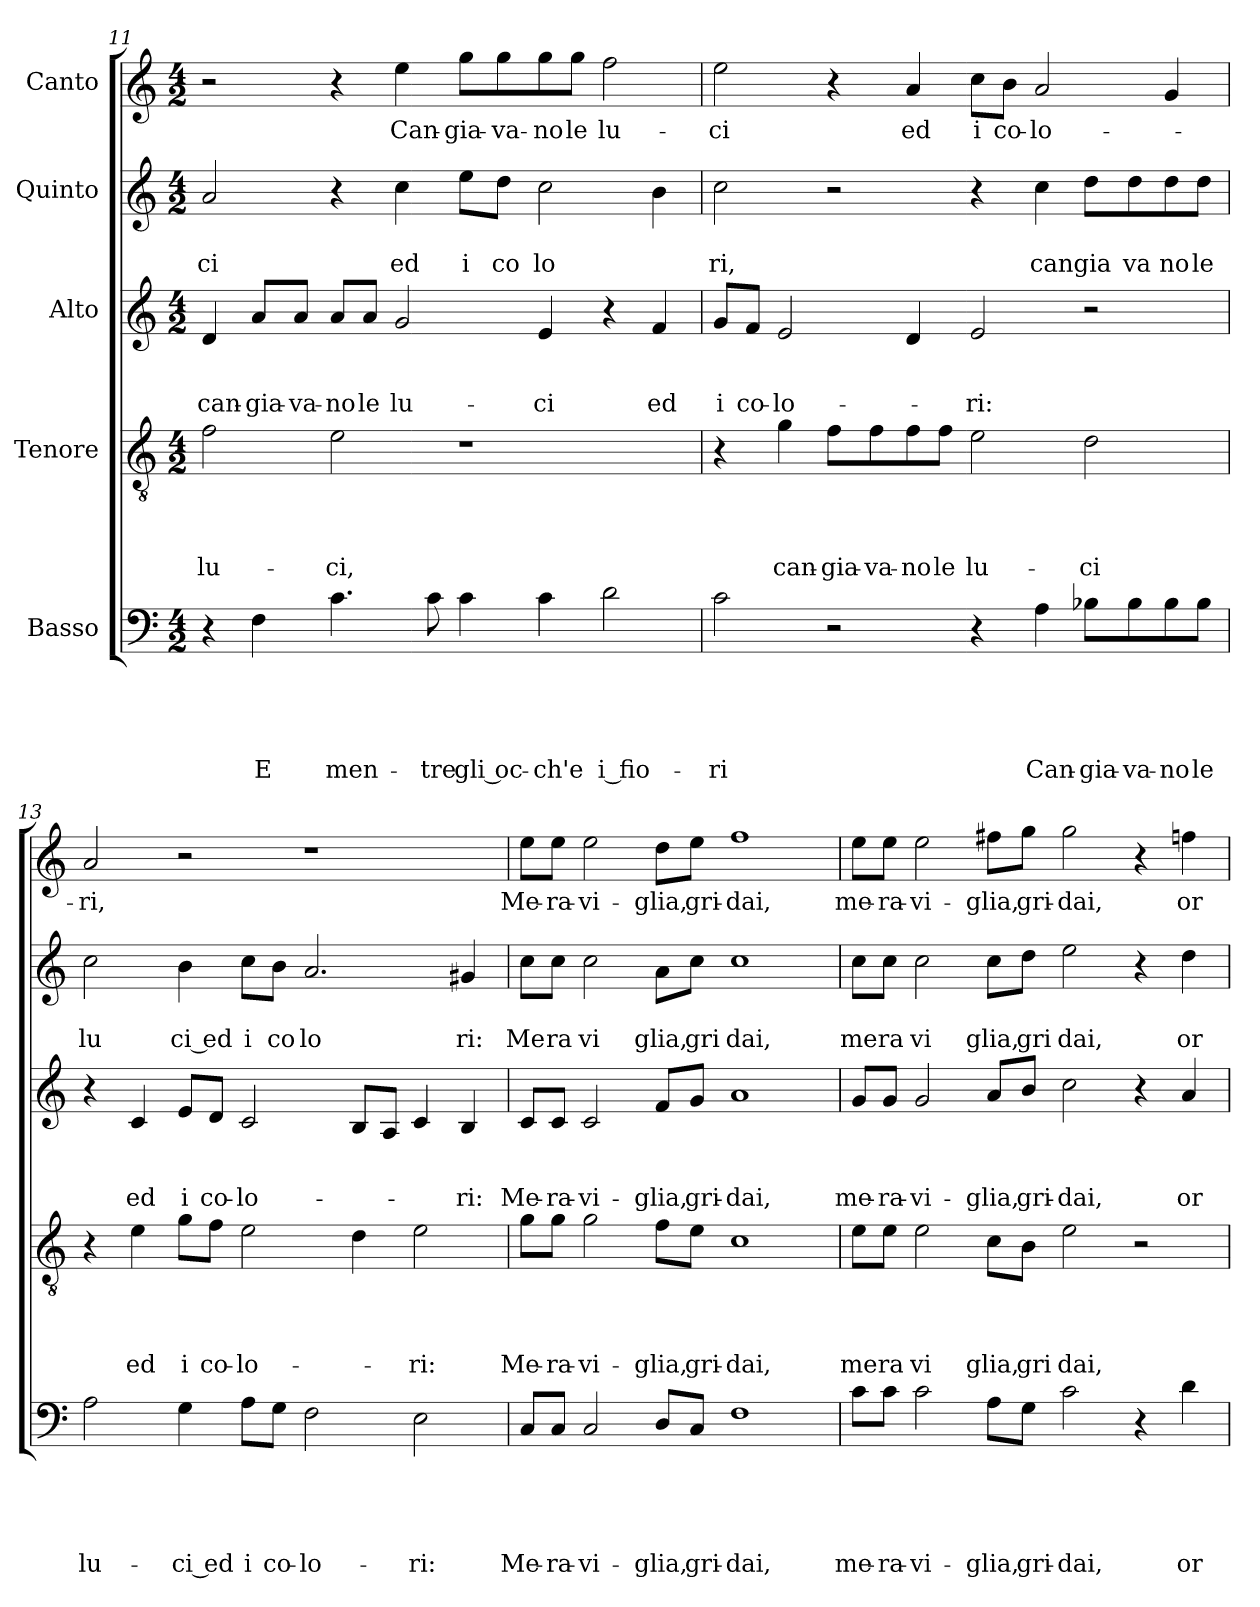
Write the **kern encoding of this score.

**kern	**text	**text	**text	**text	**text	**kern	**text	**text	**text	**text	**kern	**text	**text	**text	**kern	**text	**text	**kern	**text
*part5	*part5	*part5	*part5	*part5	*part5	*part4	*part4	*part4	*part4	*part4	*part3	*part3	*part3	*part3	*part2	*part2	*part2	*part1	*part1
*staff5	*staff5	*staff5	*staff5	*staff5	*staff5	*staff4	*staff4	*staff4	*staff4	*staff4	*staff3	*staff3	*staff3	*staff3	*staff2	*staff2	*staff2	*staff1	*staff1
*I"Basso	*	*	*	*	*	*I"Tenore	*	*	*	*	*I"Alto	*	*	*	*I"Quinto	*	*	*I"Canto	*
!!LO:PB:g=z
*clefF4	*	*	*	*	*	*clefGv2	*	*	*	*	*clefG2	*	*	*	*clefG2	*	*	*clefG2	*
*k[]	*	*	*	*	*	*k[]	*	*	*	*	*k[]	*	*	*	*k[]	*	*	*k[]	*
*C:	*	*	*	*	*	*C:	*	*	*	*	*C:	*	*	*	*C:	*	*	*C:	*
*M4/2	*	*	*	*	*	*M4/2	*	*	*	*	*M4/2	*	*	*	*M4/2	*	*	*M4/2	*
=11	=11	=11	=11	=11	=11	=11	=11	=11	=11	=11	=11	=11	=11	=11	=11	=11	=11	=11	=11
!	!	!	!	!	!	!	!	!	!	!LO:LY:b	!	!	!	!LO:LY:b	!	!	!LO:LY:b	!	!
4r	.	.	.	.	.	2f\	.	.	.	lu-	4d/	.	.	can-	2a/	.	-ci	2r	.
!	!	!	!	!	!LO:LY:b	!	!	!	!	!	!	!	!	!LO:LY:b	!	!	!	!	!
4F\	.	.	.	.	E	.	.	.	.	.	8a/L	.	.	-gia-	.	.	.	.	.
!	!	!	!	!	!	!	!	!	!	!	!	!	!	!LO:LY:b	!	!	!	!	!
.	.	.	.	.	.	.	.	.	.	.	8a/J	.	.	-va-	.	.	.	.	.
!	!	!	!	!	!LO:LY:b	!	!	!	!	!LO:LY:b	!	!	!	!LO:LY:b	!	!	!	!	!
4.c\	.	.	.	.	men-	2e\	.	.	.	-ci,	8a/L	.	.	-no	4r	.	.	4r	.
!	!	!	!	!	!	!	!	!	!	!	!	!	!	!LO:LY:b	!	!	!	!	!
.	.	.	.	.	.	.	.	.	.	.	8a/J	.	.	le	.	.	.	.	.
!	!	!	!	!	!	!	!	!	!	!	!	!	!	!LO:LY:b	!	!	!LO:LY:b	!	!LO:LY:b
.	.	.	.	.	.	.	.	.	.	.	2g/	.	.	lu-	4cc\	.	ed	4ee\	Can-
!	!	!	!	!	!LO:LY:b	!	!	!	!	!	!	!	!	!	!	!	!	!	!
8c\	.	.	.	.	-tre	.	.	.	.	.	.	.	.	.	.	.	.	.	.
!	!	!	!	!	!LO:LY:b:rj	!	!	!	!	!	!	!	!	!	!	!	!LO:LY:b	!	!LO:LY:b
4c\	.	.	.	.	gli oc-	1r	.	.	.	.	.	.	.	.	8ee\L	.	i	8gg\L	-gia-
!	!	!	!	!	!	!	!	!	!	!	!	!	!	!	!	!	!LO:LY:b	!	!LO:LY:b
.	.	.	.	.	.	.	.	.	.	.	.	.	.	.	8dd\J	.	co	8gg\	-va-
!	!	!	!	!	!LO:LY:b	!	!	!	!	!	!	!	!	!LO:LY:b	!	!	!LO:LY:b	!	!LO:LY:b
4c\	.	.	.	.	-ch'e	.	.	.	.	.	4e/	.	.	-ci	2cc\	.	lo	8gg\	-no
!	!	!	!	!	!	!	!	!	!	!	!	!	!	!	!	!	!	!	!LO:LY:b
.	.	.	.	.	.	.	.	.	.	.	.	.	.	.	.	.	.	8gg\J	le
!	!	!	!	!	!LO:LY:b:rj	!	!	!	!	!	!	!	!	!	!	!	!	!	!LO:LY:b
2d\	.	.	.	.	i fio-	.	.	.	.	.	4r	.	.	.	.	.	.	2ff\	lu-
!	!	!	!	!	!	!	!	!	!	!	!	!	!	!LO:LY:b	!	!	!	!	!
.	.	.	.	.	.	.	.	.	.	.	4f/	.	.	ed	4b\	.	.	.	.
=12	=12	=12	=12	=12	=12	=12	=12	=12	=12	=12	=12	=12	=12	=12	=12	=12	=12	=12	=12
!	!	!	!	!	!LO:LY:b	!	!	!	!	!	!	!	!	!LO:LY:b	!	!	!LO:LY:b	!	!LO:LY:b
2c\	.	.	.	.	-ri	4r	.	.	.	.	8g/L	.	.	i	2cc\	.	ri,	2ee\	-ci
!	!	!	!	!	!	!	!	!	!	!	!	!	!	!LO:LY:b	!	!	!	!	!
.	.	.	.	.	.	.	.	.	.	.	8f/J	.	.	co-	.	.	.	.	.
!	!	!	!	!	!	!	!	!	!	!LO:LY:b	!	!	!	!LO:LY:b	!	!	!	!	!
.	.	.	.	.	.	4g\	.	.	.	can-	2e/	.	.	-lo-	.	.	.	.	.
!	!	!	!	!	!	!	!	!	!	!LO:LY:b	!	!	!	!	!	!	!	!	!
2r	.	.	.	.	.	8f\L	.	.	.	-gia-	.	.	.	.	2r	.	.	4r	.
!	!	!	!	!	!	!	!	!	!	!LO:LY:b	!	!	!	!	!	!	!	!	!
.	.	.	.	.	.	8f\	.	.	.	-va-	.	.	.	.	.	.	.	.	.
!	!	!	!	!	!	!	!	!	!	!LO:LY:b	!	!	!	!	!	!	!	!	!LO:LY:b
.	.	.	.	.	.	8f\	.	.	.	-no	4d/	.	.	.	.	.	.	4a/	ed
!	!	!	!	!	!	!	!	!	!	!LO:LY:b	!	!	!	!	!	!	!	!	!
.	.	.	.	.	.	8f\J	.	.	.	le	.	.	.	.	.	.	.	.	.
!	!	!	!	!	!	!	!	!	!	!LO:LY:b	!	!	!	!LO:LY:b	!	!	!	!	!LO:LY:b
4r	.	.	.	.	.	2e\	.	.	.	lu-	2e/	.	.	-ri:	4r	.	.	8cc\L	i
!	!	!	!	!	!	!	!	!	!	!	!	!	!	!	!	!	!	!	!LO:LY:b
.	.	.	.	.	.	.	.	.	.	.	.	.	.	.	.	.	.	8b\J	co-
!	!	!	!	!	!LO:LY:b	!	!	!	!	!	!	!	!	!	!	!	!LO:LY:b	!	!LO:LY:b
4A\	.	.	.	.	Can-	.	.	.	.	.	.	.	.	.	4cc\	.	can	2a/	-lo-
!	!	!	!	!	!LO:LY:b	!	!	!	!	!LO:LY:b	!	!	!	!	!	!	!LO:LY:b	!	!
8B-X\L	.	.	.	.	-gia-	2d\	.	.	.	-ci	2r	.	.	.	8dd\L	.	gia	.	.
!	!	!	!	!	!LO:LY:b	!	!	!	!	!	!	!	!	!	!	!	!LO:LY:b	!	!
8B-\	.	.	.	.	-va-	.	.	.	.	.	.	.	.	.	8dd\	.	va	.	.
!	!	!	!	!	!LO:LY:b	!	!	!	!	!	!	!	!	!	!	!	!LO:LY:b	!	!
8B-\	.	.	.	.	-no	.	.	.	.	.	.	.	.	.	8dd\	.	no	4g/	.
!	!	!	!	!	!LO:LY:b	!	!	!	!	!	!	!	!	!	!	!	!LO:LY:b	!	!
8B-\J	.	.	.	.	le	.	.	.	.	.	.	.	.	.	8dd\J	.	le	.	.
=13	=13	=13	=13	=13	=13	=13	=13	=13	=13	=13	=13	=13	=13	=13	=13	=13	=13	=13	=13
!	!	!	!	!	!LO:LY:b	!	!	!	!	!	!	!	!	!	!	!	!LO:LY:b	!	!LO:LY:b
2A\	.	.	.	.	lu-	4r	.	.	.	.	4r	.	.	.	2cc\	.	lu	2a/	-ri,
!	!	!	!	!	!	!	!	!	!	!LO:LY:b	!	!	!	!LO:LY:b	!	!	!	!	!
.	.	.	.	.	.	4e\	.	.	.	ed	4c/	.	.	ed	.	.	.	.	.
!	!	!	!	!	!LO:LY:b:rj	!	!	!	!	!LO:LY:b	!	!	!	!LO:LY:b	!	!	!LO:LY:b:rj	!	!
4G\	.	.	.	.	-ci ed	8g\L	.	.	.	i	8e/L	.	.	i	4b\	.	ci ed	2r	.
!	!	!	!	!	!	!	!	!	!	!LO:LY:b	!	!	!	!LO:LY:b	!	!	!	!	!
.	.	.	.	.	.	8f\J	.	.	.	co-	8d/J	.	.	co-	.	.	.	.	.
!	!	!	!	!	!LO:LY:b	!	!	!	!	!LO:LY:b	!	!	!	!LO:LY:b	!	!	!LO:LY:b	!	!
8A\L	.	.	.	.	i	2e\	.	.	.	-lo-	2c/	.	.	-lo-	8cc\L	.	i	.	.
!	!	!	!	!	!LO:LY:b	!	!	!	!	!	!	!	!	!	!	!	!LO:LY:b	!	!
8G\J	.	.	.	.	co-	.	.	.	.	.	.	.	.	.	8b\J	.	co	.	.
!	!	!	!	!	!LO:LY:b	!	!	!	!	!	!	!	!	!	!	!	!LO:LY:b	!	!
2F\	.	.	.	.	-lo-	.	.	.	.	.	.	.	.	.	2.a/	.	lo	1r	.
.	.	.	.	.	.	4d\	.	.	.	.	8B/L	.	.	.	.	.	.	.	.
.	.	.	.	.	.	.	.	.	.	.	8A/J	.	.	.	.	.	.	.	.
!	!	!	!	!	!LO:LY:b	!	!	!	!	!LO:LY:b	!	!	!	!	!	!	!	!	!
2E\	.	.	.	.	-ri:	2e\	.	.	.	-ri:	4c/	.	.	.	.	.	.	.	.
!	!	!	!	!	!	!	!	!	!	!	!	!	!	!LO:LY:b	!	!	!LO:LY:b	!	!
.	.	.	.	.	.	.	.	.	.	.	4B/	.	.	-ri:	4g#X/	.	ri:	.	.
=14	=14	=14	=14	=14	=14	=14	=14	=14	=14	=14	=14	=14	=14	=14	=14	=14	=14	=14	=14
!	!	!	!	!	!LO:LY:b	!	!	!	!	!LO:LY:b	!	!	!	!LO:LY:b	!	!	!LO:LY:b	!	!LO:LY:b
8C/L	.	.	.	.	Me-	8g\L	.	.	.	Me-	8c/L	.	.	Me-	8cc\L	.	Me	8ee\L	Me-
!	!	!	!	!	!LO:LY:b	!	!	!	!	!LO:LY:b	!	!	!	!LO:LY:b	!	!	!LO:LY:b	!	!LO:LY:b
8C/J	.	.	.	.	-ra-	8g\J	.	.	.	-ra-	8c/J	.	.	-ra-	8cc\J	.	ra	8ee\J	-ra-
!	!	!	!	!	!LO:LY:b	!	!	!	!	!LO:LY:b	!	!	!	!LO:LY:b	!	!	!LO:LY:b	!	!LO:LY:b
2C/	.	.	.	.	-vi-	2g\	.	.	.	-vi-	2c/	.	.	-vi-	2cc\	.	vi	2ee\	-vi-
!	!	!	!	!	!LO:LY:b	!	!	!	!	!LO:LY:b	!	!	!	!LO:LY:b	!	!	!LO:LY:b	!	!LO:LY:b
8D/L	.	.	.	.	-glia,	8f\L	.	.	.	-glia,	8f/L	.	.	-glia,	8a\L	.	glia,	8dd\L	-glia,
!	!	!	!	!	!LO:LY:b	!	!	!	!	!LO:LY:b	!	!	!	!LO:LY:b	!	!	!LO:LY:b	!	!LO:LY:b
8C/J	.	.	.	.	gri-	8e\J	.	.	.	gri-	8g/J	.	.	gri-	8cc\J	.	gri	8ee\J	gri-
!	!	!	!	!	!LO:LY:b	!	!	!	!	!LO:LY:b	!	!	!	!LO:LY:b	!	!	!LO:LY:b	!	!LO:LY:b
1F	.	.	.	.	-dai,	1c	.	.	.	-dai,	1a	.	.	-dai,	1cc	.	dai,	1ff	-dai,
!!LO:LB:g=z
=15	=15	=15	=15	=15	=15	=15	=15	=15	=15	=15	=15	=15	=15	=15	=15	=15	=15	=15	=15
!	!	!	!	!	!LO:LY:b	!	!	!	!	!LO:LY:b	!	!	!	!LO:LY:b	!	!	!LO:LY:b	!	!LO:LY:b
8c\L	.	.	.	.	me-	8e\L	.	.	.	me	8g/L	.	.	me-	8cc\L	.	me	8ee\L	me-
!	!	!	!	!	!LO:LY:b	!	!	!	!	!LO:LY:b	!	!	!	!LO:LY:b	!	!	!LO:LY:b	!	!LO:LY:b
8c\J	.	.	.	.	-ra-	8e\J	.	.	.	ra	8g/J	.	.	-ra-	8cc\J	.	ra	8ee\J	-ra-
!	!	!	!	!	!LO:LY:b	!	!	!	!	!LO:LY:b	!	!	!	!LO:LY:b	!	!	!LO:LY:b	!	!LO:LY:b
2c\	.	.	.	.	-vi-	2e\	.	.	.	vi	2g/	.	.	-vi-	2cc\	.	vi	2ee\	-vi-
!	!	!	!	!	!LO:LY:b	!	!	!	!	!LO:LY:b	!	!	!	!LO:LY:b	!	!	!LO:LY:b	!	!LO:LY:b
8A\L	.	.	.	.	-glia,	8c\L	.	.	.	glia,	8a/L	.	.	-glia,	8cc\L	.	glia,	8ff#X\L	-glia,
!	!	!	!	!	!LO:LY:b	!	!	!	!	!LO:LY:b	!	!	!	!LO:LY:b	!	!	!LO:LY:b	!	!LO:LY:b
8G\J	.	.	.	.	gri-	8B\J	.	.	.	gri	8b/J	.	.	gri-	8dd\J	.	gri	8gg\J	gri-
!	!	!	!	!	!LO:LY:b	!	!	!	!	!LO:LY:b	!	!	!	!LO:LY:b	!	!	!LO:LY:b	!	!LO:LY:b
2c\	.	.	.	.	-dai,	2e\	.	.	.	dai,	2cc\	.	.	-dai,	2ee\	.	dai,	2gg\	-dai,
4r	.	.	.	.	.	2r	.	.	.	.	4r	.	.	.	4r	.	.	4r	.
!	!	!	!	!	!LO:LY:b	!	!	!	!	!	!	!	!	!LO:LY:b	!	!	!LO:LY:b	!	!LO:LY:b
4d\	.	.	.	.	or	.	.	.	.	.	4a/	.	.	or	4dd\	.	or	4ffn\	or
=	=	=	=	=	=	=	=	=	=	=	=	=	=	=	=	=	=	=	=
*-	*-	*-	*-	*-	*-	*-	*-	*-	*-	*-	*-	*-	*-	*-	*-	*-	*-	*-	*-
